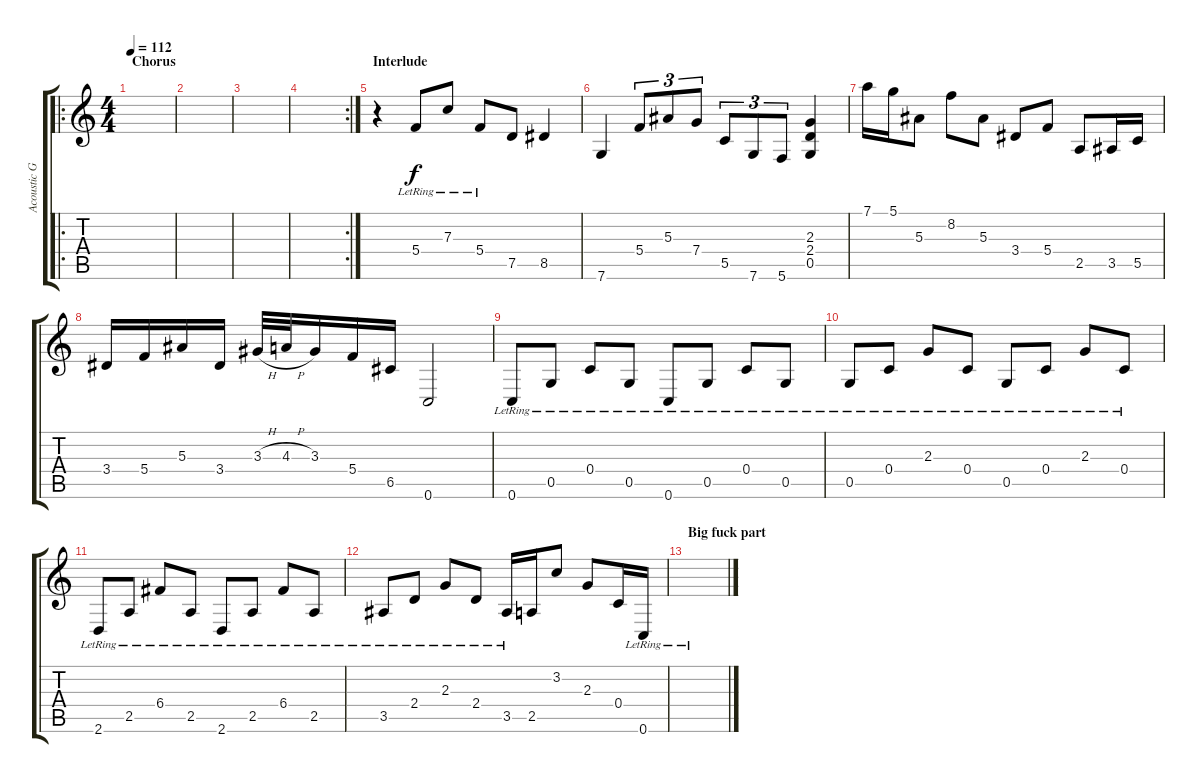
\track ("Acoustic Guitar" "Acoustic G") {instrument acousticguitarsteel}
\staff {score tabs}
\tuning (D4 A3 F3 C3 G2 C2) {hide}
\ro
\ts (4 4)
\section ("" "Chorus")
\tempo 112
\clef g2
\ks c
|
|
|
\rc 2
|
\section ("" "Interlude")
r.4{volume 16} 5.4{lr}.8 7.3{lr}.8 5.4{lr}.8 7.5.8 8.5.4 |
7.6.4 5.4.8{tu (3 2)} 5.3.8{tu (3 2)} 7.4.8{tu (3 2)} 5.5.8{tu (3 2)} 7.6.8{tu (3 2)} 5.6.8{tu (3 2)} (2.3 2.4 0.5).4 |
7.1.16 5.1.16 5.3.8 8.2.8 5.3.8 3.4.8 5.4.8 2.5.8 3.5.16 5.5.16 |
3.4.16 5.4.16 5.3.16 3.4.16 3.3{h}.32 4.3{h}.32 3.3.16 5.4.16 6.5.16 0.6.2 |
0.6{lr}.8 0.5{lr}.8 0.4{lr}.8 0.5{lr}.8 0.6{lr}.8 0.5{lr}.8 0.4{lr}.8 0.5{lr}.8 |
0.5{lr}.8 0.4{lr}.8 2.3{lr}.8 0.4{lr}.8 0.5{lr}.8 0.4{lr}.8 2.3{lr}.8 0.4{lr}.8 |
2.6{lr}.8 2.5{lr}.8 6.4{lr}.8 2.5{lr}.8 2.6{lr}.8 2.5{lr}.8 6.4{lr}.8 2.5{lr}.8 |
3.5{lr}.8 2.4{lr}.8 2.3{lr}.8 2.4{lr}.8 3.5{lr}.16 2.5.16 3.2.8 2.3.8 0.4.16 0.6{lr}.16 |
\section ("" "Big fuck part")
